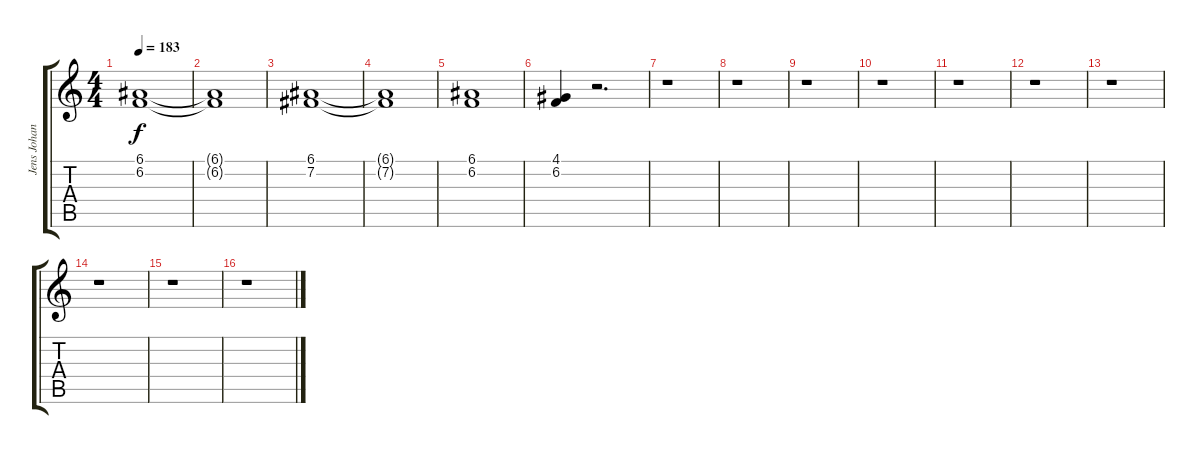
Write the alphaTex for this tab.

\track ("Jens Johansson" "Jens Johan") {instrument synthstrings1}
\staff {score tabs}
\tuning (E4 B3 G3 D3 A2 E2) {hide}
\ts (4 4)
\tempo 183
\clef g2
\ks c
(6.1 6.2).1{dy f} |
(6.1{t} 6.2{t}).1 |
(6.1 7.2).1 |
(6.1{t} 7.2{t}).1 |
(6.1 6.2).1 |
(4.1 6.2).4 r.2{d} |
r.1 |
r.1 |
r.1 |
r.1 |
r.1 |
r.1 |
r.1 |
r.1 |
r.1 |
r.1
